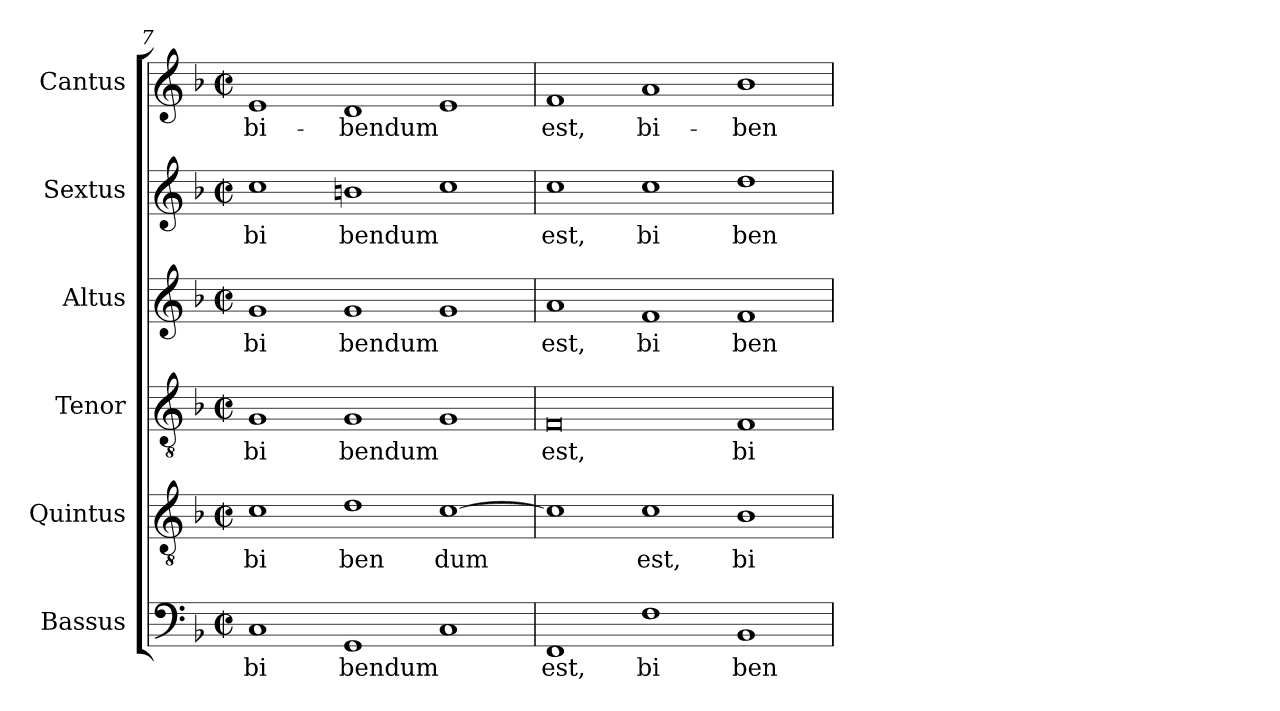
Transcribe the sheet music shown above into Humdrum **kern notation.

**kern	**text	**kern	**text	**kern	**text	**kern	**text	**kern	**text	**kern	**text
*part6	*part6	*part5	*part5	*part4	*part4	*part3	*part3	*part2	*part2	*part1	*part1
*staff6	*staff6	*staff5	*staff5	*staff4	*staff4	*staff3	*staff3	*staff2	*staff2	*staff1	*staff1
*I"Bassus	*	*I"Quintus	*	*I"Tenor	*	*I"Altus	*	*I"Sextus	*	*I"Cantus	*
*clefF4	*	*clefGv2	*	*clefGv2	*	*clefG2	*	*clefG2	*	*clefG2	*
*k[b-]	*	*k[b-]	*	*k[b-]	*	*k[b-]	*	*k[b-]	*	*k[b-]	*
*F:	*	*F:	*	*F:	*	*F:	*	*F:	*	*F:	*
*M2/2	*	*M2/2	*	*M2/2	*	*M2/2	*	*M2/2	*	*M2/2	*
*met(c|)	*	*met(c|)	*	*met(c|)	*	*met(c|)	*	*met(c|)	*	*met(c|)	*
=7	=7	=7	=7	=7	=7	=7	=7	=7	=7	=7	=7
!	!LO:LY:b:cj	!	!LO:LY:b:cj	!	!LO:LY:b:cj	!	!LO:LY:b:cj	!	!LO:LY:b:cj	!	!LO:LY:b:cj
1C	bi	1c	bi	1G	bi	1g	bi	1cc	bi	1e	bi-
!	!LO:LY:b	!	!LO:LY:b:cj	!	!LO:LY:b	!	!LO:LY:b	!	!LO:LY:b	!	!LO:LY:b
1GG	bendum	1d	ben	1G	bendum	1g	bendum	1bn	bendum	1d	-bendum
!	!	!	!LO:LY:b	!	!	!	!	!	!	!	!
1C	.	[<1c	dum	1G	.	1g	.	1cc	.	1e	.
!!LO:LB:g=z
=8	=8	=8	=8	=8	=8	=8	=8	=8	=8	=8	=8
!	!LO:LY:b:cj	!	!	!	!LO:LY:b:cj	!	!LO:LY:b:cj	!	!LO:LY:b:cj	!	!LO:LY:b:cj
1FF	est,	1c]	.	0F	est,	1a	est,	1cc	est,	1f	est,
!	!LO:LY:b:cj	!	!LO:LY:b:cj	!	!	!	!LO:LY:b:cj	!	!LO:LY:b:cj	!	!LO:LY:b:cj
1F	bi	1c	est,	.	.	1f	bi	1cc	bi	1a	bi-
!	!LO:LY:b:cj	!	!LO:LY:b:cj	!	!LO:LY:b:cj	!	!LO:LY:b:cj	!	!LO:LY:b:cj	!	!LO:LY:b:cj
1BB-	ben	1B-	bi-	1F	bi	1f	ben	1dd	ben	1b-	-ben-
=	=	=	=	=	=	=	=	=	=	=	=
*-	*-	*-	*-	*-	*-	*-	*-	*-	*-	*-	*-
